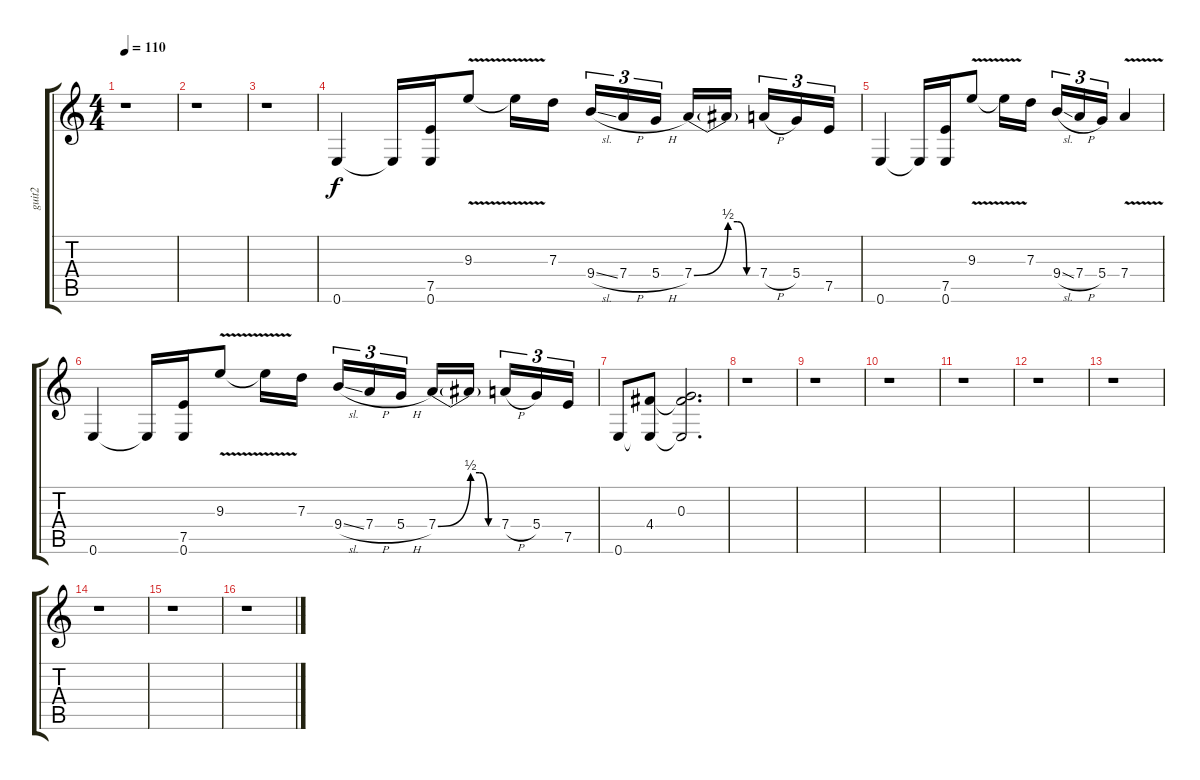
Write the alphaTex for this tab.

\track ("guit2" "guit2") {instrument electricguitarjazz}
\staff {score tabs}
\tuning (E4 B3 G3 D3 A2 E2) {hide}
\ts (4 4)
\tempo 110
\clef g2
\ks c
r.1{dy f} |
r.1 |
r.1 |
0.6.4 0.6{t}.16 (7.5 0.6).16 9.3{v}.8 9.3{v t}.16 7.3.16{beam splitsecondary} 9.4{sl}.16{tu (3 2)} 7.4{h}.16{tu (3 2)} 5.4{h}.16{tu (3 2)} 7.4{be (bend 0 0 60 2)}.16 7.4{be (custom 0 2 20 2 40 0 60 0) t}.16{beam splitsecondary} 7.4{h}.16{tu (3 2)} 5.4.16{tu (3 2)} 7.5.16{tu (3 2)} |
0.6.4 0.6{t}.16 (7.5 0.6).16 9.3{v}.8 9.3{v t}.16 7.3.16{beam splitsecondary} 9.4{sl}.16{tu (3 2)} 7.4{h}.16{tu (3 2)} 5.4.16{tu (3 2)} 7.4{v}.4 |
0.6.4 0.6{t}.16 (7.5 0.6).16 9.3{v}.8 9.3{v t}.16 7.3.16{beam splitsecondary} 9.4{sl}.16{tu (3 2)} 7.4{h}.16{tu (3 2)} 5.4{h}.16{tu (3 2)} 7.4{be (bend 0 0 60 2)}.16 7.4{be (custom 0 2 20 2 40 0 60 0) t}.16{beam splitsecondary} 7.4{h}.16{tu (3 2)} 5.4.16{tu (3 2)} 7.5.16{tu (3 2)} |
0.6.8 (4.4 0.6{t}).8 (0.3 4.4{t} 0.6{t}).2{d} |
r.1 |
r.1 |
r.1 |
r.1 |
r.1 |
r.1 |
r.1 |
r.1 |
r.1
